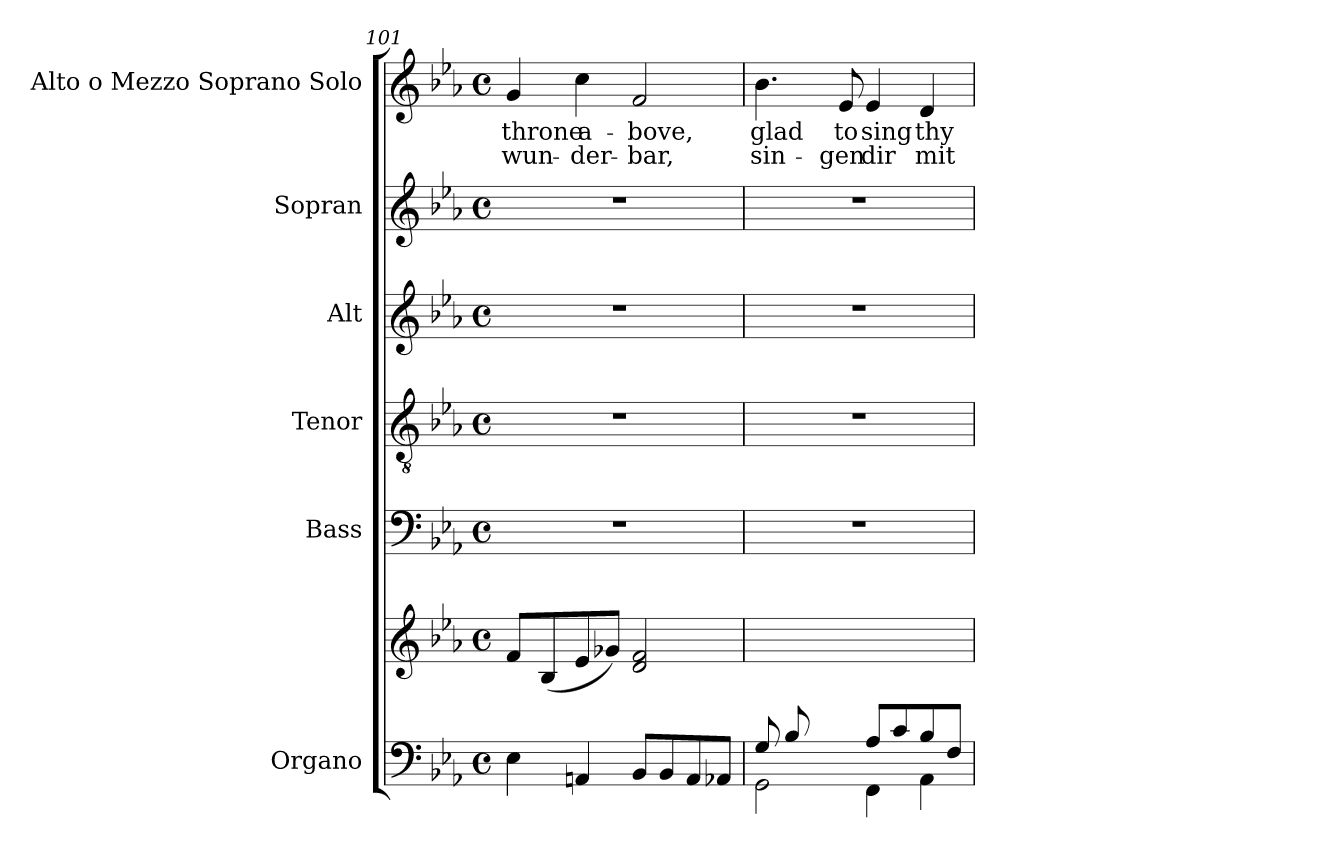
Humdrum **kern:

**kern	**kern	**kern	**kern	**kern	**kern	**kern	**text	**text
*part6	*part6	*part5	*part4	*part3	*part2	*part1	*part1	*part1
*staff7	*staff6	*staff5	*staff4	*staff3	*staff2	*staff1	*staff1	*staff1
*I"Organo	*	*I"Bass	*I"Tenor	*I"Alt	*I"Sopran	*I"Alto o Mezzo Soprano Solo	*	*
*	*	*I'B	*I'T	*I'A	*I'S	*I'S o l o	*	*
*clefF4	*clefG2	*clefF4	*clefGv2	*clefG2	*clefG2	*clefG2	*	*
*k[b-e-a-]	*k[b-e-a-]	*k[b-e-a-]	*k[b-e-a-]	*k[b-e-a-]	*k[b-e-a-]	*k[b-e-a-]	*	*
*M4/4	*M4/4	*M4/4	*M4/4	*M4/4	*M4/4	*M4/4	*	*
*met(c)	*met(c)	*met(c)	*met(c)	*met(c)	*met(c)	*met(c)	*	*
=101	=101	=101	=101	=101	=101	=101	=101	=101
4E-\	8f/L	1r	1r	1r	1r	4g/	throne	wun-
.	(8B-/	.	.	.	.	.	.	.
4AAn/	8e-/	.	.	.	.	4cc\	a-	-der-
.	8g-X/J)	.	.	.	.	.	.	.
8BB-/L	2d/ 2f/	.	.	.	.	2f/	-bove,	-bar,
8BB-/	.	.	.	.	.	.	.	.
8AA/	.	.	.	.	.	.	.	.
8AA-X/J	.	.	.	.	.	.	.	.
!!LO:LB:g=z
=102	=102	=102	=102	=102	=102	=102	=102	=102
*^	*	*	*	*	*	*	*	*
*	*^	*	*	*	*	*	*	*	*
(8G/L	2rAyy	2GG\	4ryy	1r	1r	1r	1r	4.b-\	glad	sin-
8B-/	.	.	.	.	.	.	.	.	.	.
2.ryy	.	.	8d\	.	.	.	.	.	.	.
.	.	.	8e-\J)	.	.	.	.	8e-/	to	-gen
.	8A-/L	4FF\	2ryy	.	.	.	.	4e-/	sing	dir
.	8c/	.	.	.	.	.	.	.	.	.
.	8B-/	4AA-\	.	.	.	.	.	4d/	thy	mit
.	8F/J	.	.	.	.	.	.	.	.	.
*v	*v	*v	*	*	*	*	*	*	*	*
=	=	=	=	=	=	=	=	=
*-	*-	*-	*-	*-	*-	*-	*-	*-
